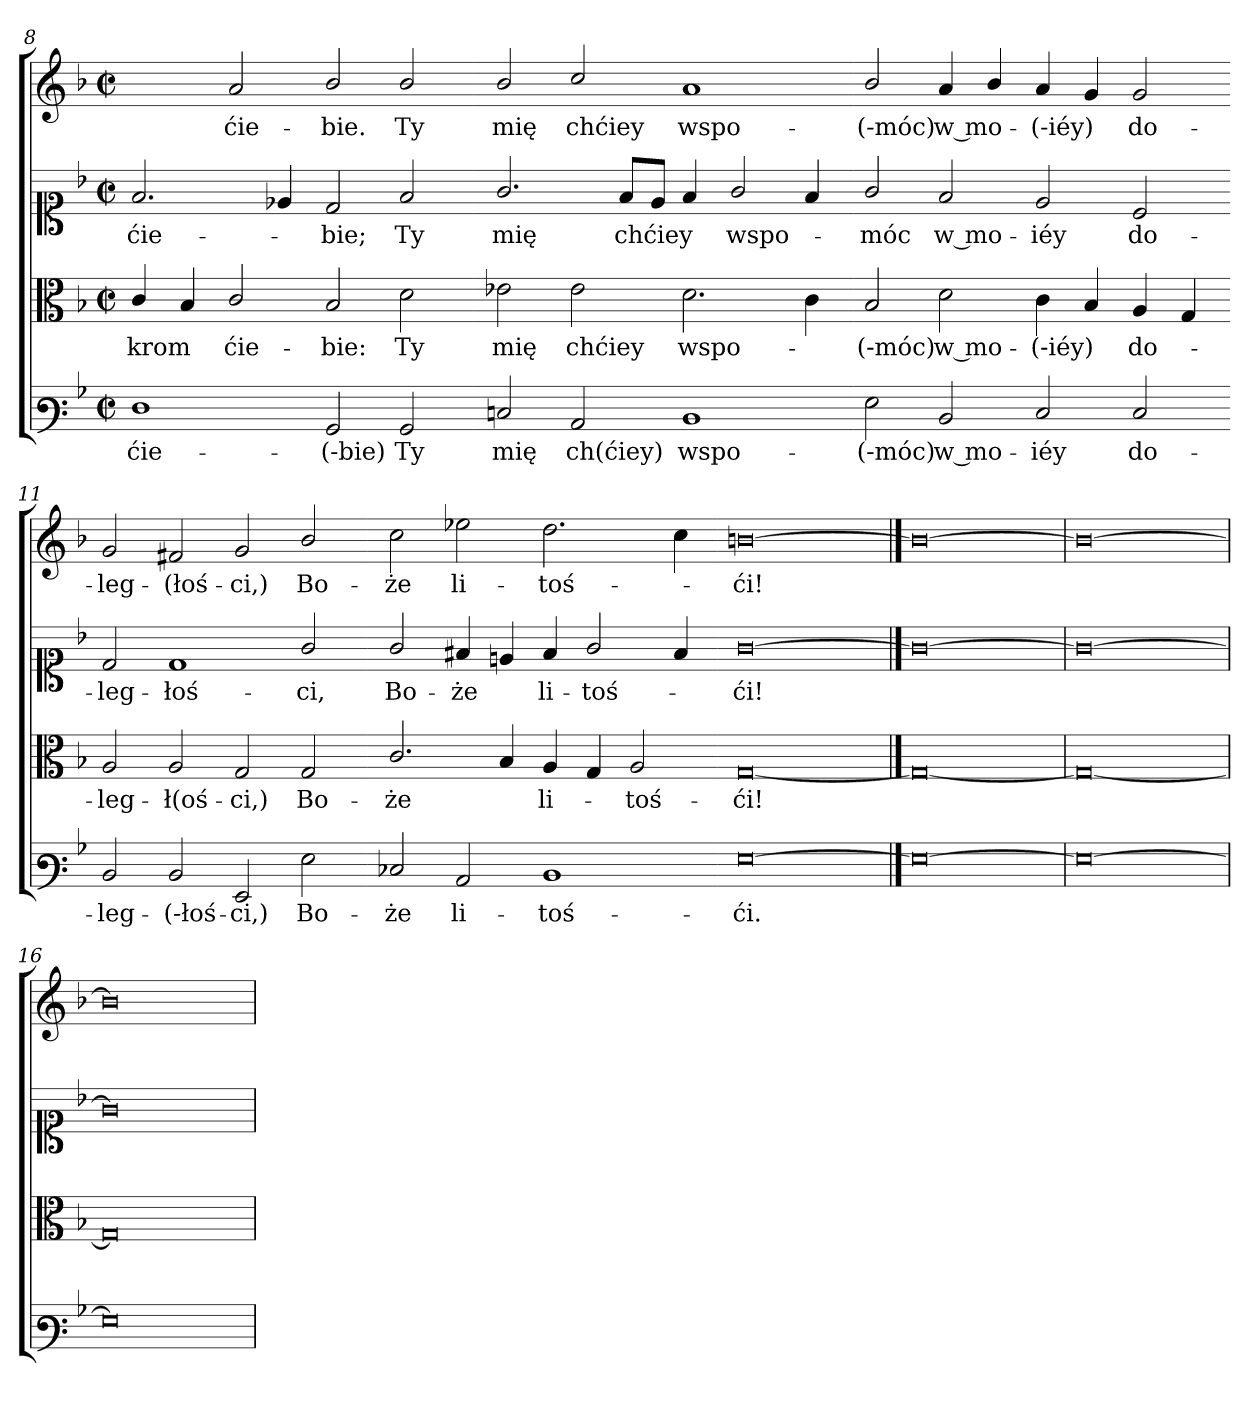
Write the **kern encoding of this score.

**kern	**text	**kern	**text	**kern	**text	**kern	**text
*part4	*part4	*part3	*part3	*part2	*part2	*part1	*part1
*staff4	*staff4	*staff3	*staff3	*staff2	*staff2	*staff1	*staff1
*clefF3	*	*clefC3	*	*clefC1	*	*clefG2	*
*k[b-]	*	*k[b-]	*	*k[b-]	*	*k[b-]	*
*M4/2	*	*M4/2	*	*M4/2	*	*M4/2	*
*met(c|)	*	*met(c|)	*	*met(c|)	*	*met(c|)	*
=8	=8	=8	=8	=8	=8	=8	=8
1F\	ćie-	4c/	krom	2.f/	ćie-	2ryy	.
.	.	4B-/	.	.	.	.	.
.	.	2c/	ćie-	.	.	2a/	ćie-
.	.	.	.	4e-X/	.	.	.
2BB-/	(-bie)	2B-/	-bie:	2d/	-bie;	2b-/	-bie.
2BB-/	Ty	2d\	Ty	2f/	Ty	2b-/	Ty
=9-	=9-	=9-	=9-	=9-	=9-	=9-	=9-
2En/	mię	2e-\	mię	2.g/	mię	2b-/	mię
2C/	ch(ćiey)	2e-\	chćiey	.	.	2cc/	chćiey
.	.	.	.	8f/L	chćiey	.	.
.	.	.	.	8e-/J	.	.	.
1D/	wspo-	2.d\	wspo-	4f/	.	1a/	wspo-
.	.	.	.	2g/	wspo-	.	.
.	.	4c\	.	4f/	.	.	.
=10-	=10-	=10-	=10-	=10-	=10-	=10-	=10-
2G\	(-móc)	2B-/	(-móc)	2g/	-móc	2b-/	(-móc)
2D/	w mo-	2d\	w mo-	2f/	w mo-	4a/	w mo-
.	.	.	.	.	.	4b-/	.
2E/	-iéy	4c\	(-iéy)	2e-/	-iéy	4a/	(-iéy)
.	.	4B-/	.	.	.	4g/	.
2E/	do-	4A/	do-	2c/	do-	2g/	do-
.	.	4G/	.	.	.	.	.
=11-	=11-	=11-	=11-	=11-	=11-	=11-	=11-
2D/	-leg-	2A/	-leg-	2d/	-leg-	2g/	-leg-
2D/	(-łoś-	2A/	-ł(oś-	1d/	-łoś-	2f#X/	-(łoś-
2GG/	-ci,)	2G/	-ci,)	.	.	2g/	-ci,)
2G\	Bo-	2G/	Bo-	2g/	-ci,	2b-/	Bo-
=12-	=12-	=12-	=12-	=12-	=12-	=12-	=12-
2E-X/	-że	2.c/	-że	2g/	Bo-	2cc\	-że
2C/	li-	.	.	4f#X/	-że	2ee-X\	li-
.	.	4B-/	.	4en/	.	.	.
1D/	-toś-	4A/	li-	4f#/	li-	2.dd\	-toś-
.	.	4G/	.	2g/	-toś-	.	.
.	.	2A/	-toś-	.	.	.	.
.	.	.	.	4f#/	.	4cc\	.
=13-	=13-	=13-	=13-	=13-	=13-	=13-	=13-
[0G\	-ći.	[0G/	-ći!	[0g\	-ći!	[0bn\	-ći!
==14	==14	==14	==14	==14	==14	==14	==14
0G\_	.	0G/_	.	0g\_	.	0b\_	.
=15	=15	=15	=15	=15	=15	=15	=15
0G\_	.	0G/_	.	0g\_	.	0b\_	.
=16	=16	=16	=16	=16	=16	=16	=16
0G\]	.	0G/]	.	0g\]	.	0b\]	.
=	=	=	=	=	=	=	=
*-	*-	*-	*-	*-	*-	*-	*-
